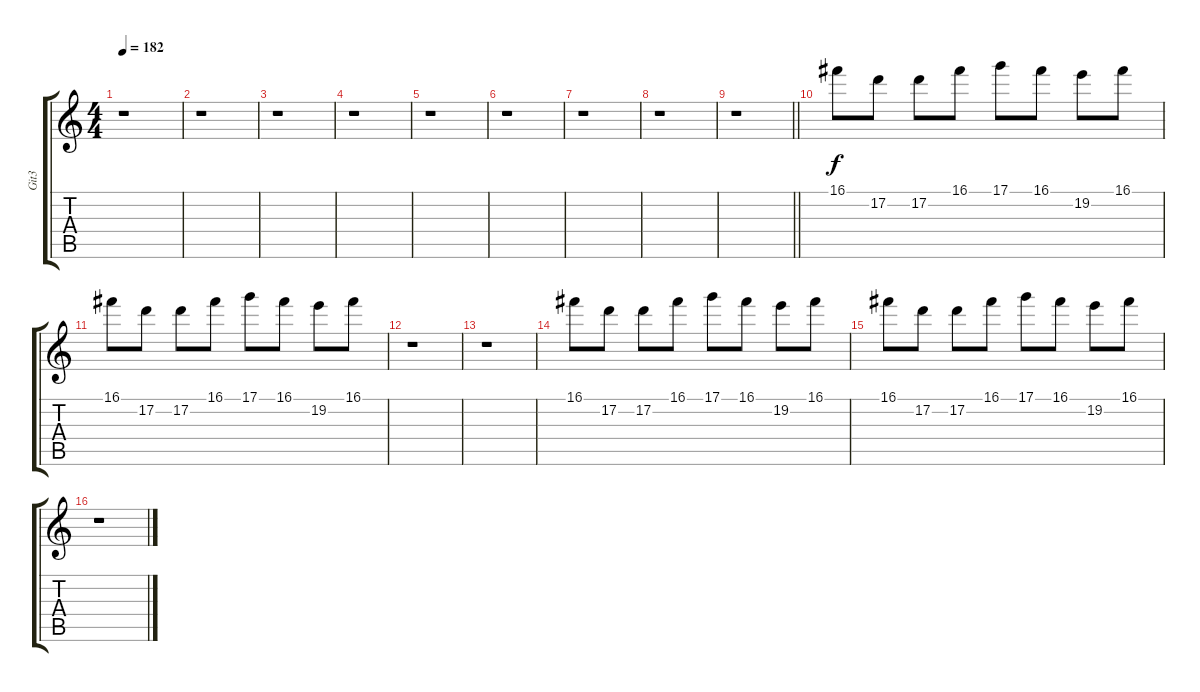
\track ("Git3" "Git3") {instrument overdrivenguitar}
\staff {score tabs}
\tuning (D4 A3 F3 C3 G2 D2) {hide}
\ts (4 4)
\tempo 182
\clef g2
\ks c
r.1{dy f} |
r.1 |
r.1 |
r.1 |
r.1 |
r.1 |
r.1 |
r.1 |
\barLineRight lightlight
r.1 |
16.1.8 17.2.8 17.2.8 16.1.8 17.1.8 16.1.8 19.2.8 16.1.8 |
16.1.8 17.2.8 17.2.8 16.1.8 17.1.8 16.1.8 19.2.8 16.1.8 |
r.1 |
r.1 |
16.1.8 17.2.8 17.2.8 16.1.8 17.1.8 16.1.8 19.2.8 16.1.8 |
16.1.8 17.2.8 17.2.8 16.1.8 17.1.8 16.1.8 19.2.8 16.1.8 |
r.1
